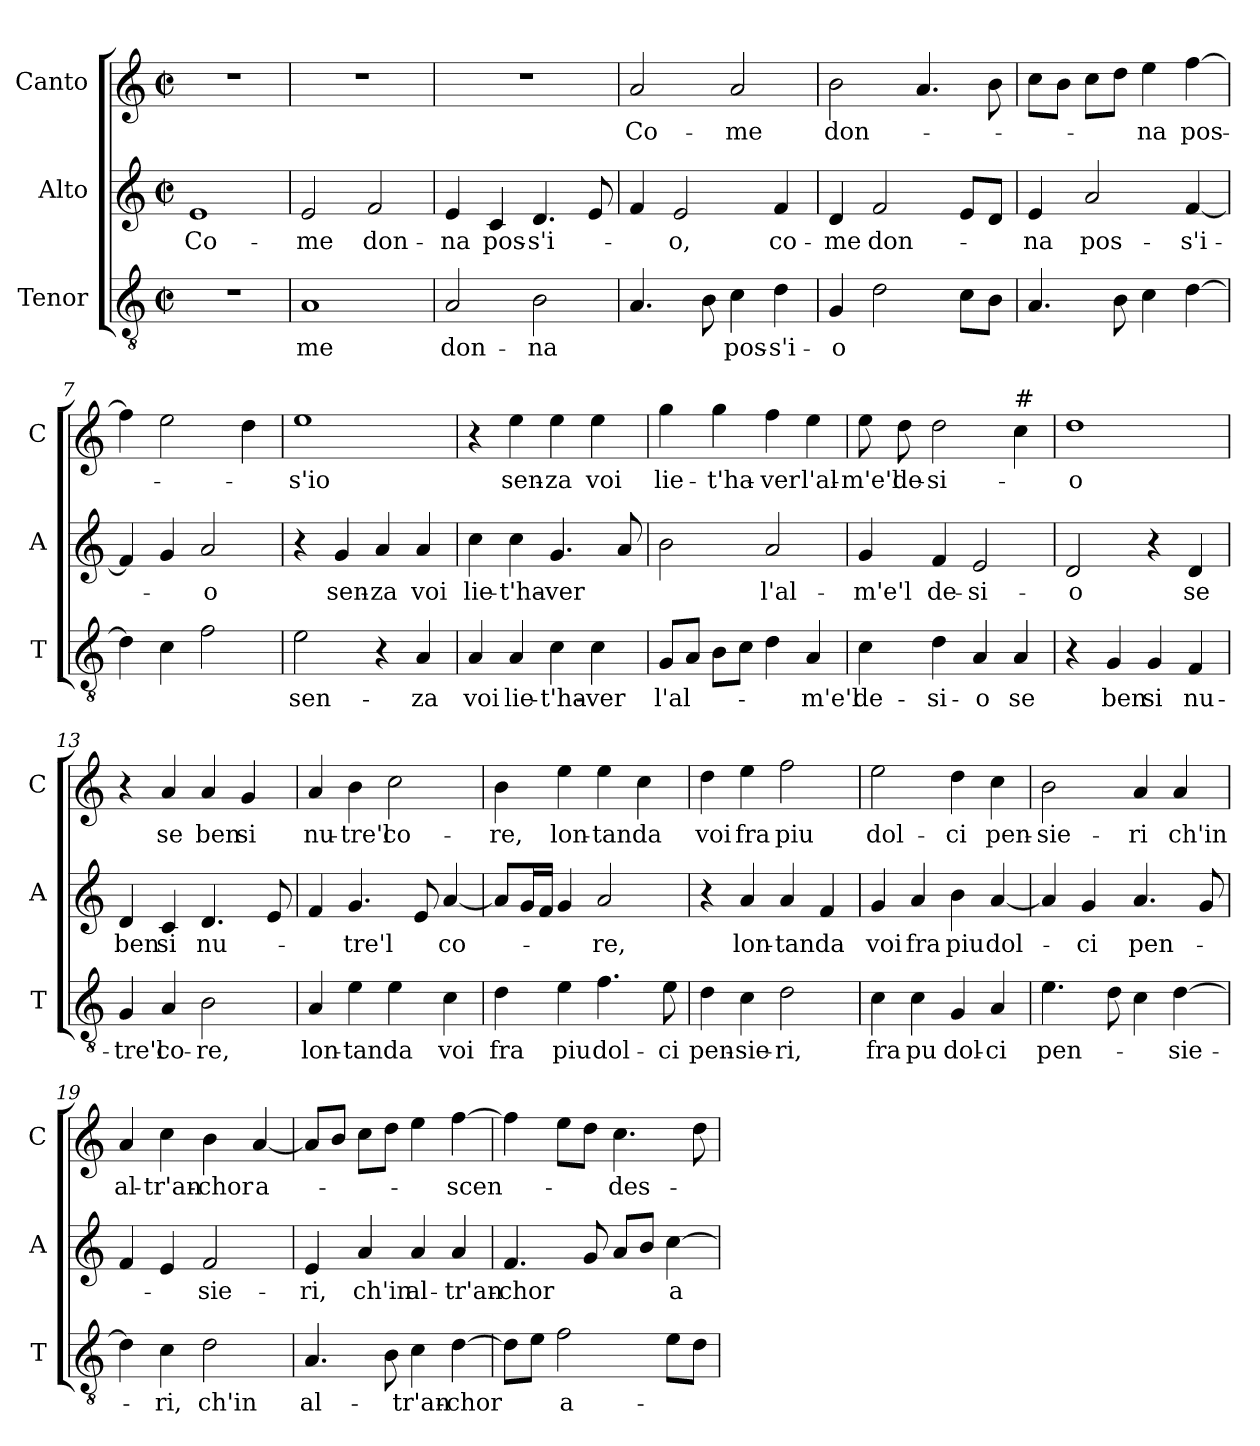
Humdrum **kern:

**kern	**text	**kern	**text	**kern	**text
*part3	*part3	*part2	*part2	*part1	*part1
*staff3	*staff3	*staff2	*staff2	*staff1	*staff1
*I"Tenor	*	*I"Alto	*	*I"Canto	*
*I'T	*	*I'A	*	*I'C	*
*clefGv2	*	*clefG2	*	*clefG2	*
*k[]	*	*k[]	*	*k[]	*
*C:	*	*C:	*	*C:	*
*M2/2	*	*M2/2	*	*M2/2	*
*met(c|)	*	*met(c|)	*	*met(c|)	*
=1	=1	=1	=1	=1	=1
!	!	!	!LO:LY:b	!	!
1r	.	1e	Co-	1r	.
=2	=2	=2	=2	=2	=2
!	!LO:LY:b	!	!LO:LY:b	!	!
1A	me	2e/	-me	1r	.
!	!	!	!LO:LY:b	!	!
.	.	2f/	don-	.	.
=3	=3	=3	=3	=3	=3
!	!LO:LY:b	!	!LO:LY:b	!	!
2A/	don-	4e/	-na	1r	.
!	!	!	!LO:LY:b	!	!
.	.	4c/	pos-	.	.
!	!LO:LY:b	!	!LO:LY:b	!	!
2B\	-na	4.d/	-s'i-	.	.
.	.	8e/	.	.	.
=4	=4	=4	=4	=4	=4
!	!	!	!	!	!LO:LY:b
4.A/	.	4f/	.	2a/	Co-
!	!	!	!LO:LY:b	!	!
.	.	2e/	-o,	.	.
8B\	.	.	.	.	.
!	!LO:LY:b	!	!	!	!LO:LY:b
4c\	pos-	.	.	2a/	-me
!	!LO:LY:b	!	!LO:LY:b	!	!
4d\	-s'i-	4f/	co-	.	.
=5	=5	=5	=5	=5	=5
!	!LO:LY:b	!	!LO:LY:b	!	!LO:LY:b
4G/	-o	4d/	-me	2b\	don-
!	!	!	!LO:LY:b	!	!
2d\	.	2f/	don-	.	.
.	.	.	.	4.a/	.
8c\L	.	8e/L	.	.	.
8B\J	.	8d/J	.	8b\	.
=6	=6	=6	=6	=6	=6
!	!	!	!LO:LY:b	!	!
4.A/	.	4e/	-na	8cc\L	.
.	.	.	.	8b\J	.
!	!	!	!LO:LY:b	!	!
.	.	2a/	pos-	8cc\L	.
8B\	.	.	.	8dd\J	.
!	!	!	!	!	!LO:LY:b
4c\	.	.	.	4ee\	-na
!	!	!	!LO:LY:b	!	!LO:LY:b
[4d\	.	[4f/	-s'i-	[4ff\	pos-
!!LO:LB:g=z
=7	=7	=7	=7	=7	=7
4d\]	.	4f/]	.	4ff\]	.
4c\	.	4g/	.	2ee\	.
!	!	!	!LO:LY:b	!	!
2f\	.	2a/	-o	.	.
.	.	.	.	4dd\	.
=8	=8	=8	=8	=8	=8
!	!LO:LY:b	!	!	!	!LO:LY:b
2e\	sen-	4r	.	1ee	-s'io
!	!	!	!LO:LY:b	!	!
.	.	4g/	sen-	.	.
!	!	!	!LO:LY:b	!	!
4r	.	4a/	-za	.	.
!	!LO:LY:b	!	!LO:LY:b	!	!
4A/	-za	4a/	voi	.	.
=9	=9	=9	=9	=9	=9
!	!LO:LY:b	!	!LO:LY:b	!	!
4A/	voi	4cc\	lie-	4r	.
!	!LO:LY:b	!	!LO:LY:b	!	!LO:LY:b
4A/	lie-	4cc\	-t'ha-	4ee\	sen-
!	!LO:LY:b	!	!LO:LY:b	!	!LO:LY:b
4c\	-t'ha-	4.g/	-ver	4ee\	-za
!	!LO:LY:b	!	!	!	!LO:LY:b
4c\	-ver	.	.	4ee\	voi
.	.	8a/	.	.	.
=10	=10	=10	=10	=10	=10
!	!LO:LY:b	!	!	!	!LO:LY:b
8G/L	l'al-	2b\	.	4gg\	lie-
8A/J	.	.	.	.	.
!	!	!	!	!	!LO:LY:b
8B\L	.	.	.	4gg\	-t'ha-
8c\J	.	.	.	.	.
!	!	!	!LO:LY:b	!	!LO:LY:b
4d\	.	2a/	l'al-	4ff\	-ver
!	!LO:LY:b	!	!	!	!LO:LY:b
4A/	-m'e'l	.	.	4ee\	l'al-
=11	=11	=11	=11	=11	=11
!	!LO:LY:b	!	!LO:LY:b	!	!LO:LY:b
4c\	de-	4g/	-m'e'l	8ee\	-m'e'l
!	!	!	!	!	!LO:LY:b
.	.	.	.	8dd\	de-
!	!LO:LY:b	!	!LO:LY:b	!	!LO:LY:b
4d\	-si-	4f/	de-	2dd\	-si-
!	!LO:LY:b	!	!LO:LY:b	!	!
4A/	-o	2e/	-si-	.	.
!	!	!	!	!LO:TX:a:t=#	!
!	!LO:LY:b	!	!	!	!
4A/	se	.	.	4cc\	.
=12	=12	=12	=12	=12	=12
!	!	!	!LO:LY:b	!	!LO:LY:b
4r	.	2d/	-o	1dd	-o
!	!LO:LY:b	!	!	!	!
4G/	ben	.	.	.	.
!	!LO:LY:b	!	!	!	!
4G/	si	4r	.	.	.
!	!LO:LY:b	!	!LO:LY:b	!	!
4F/	nu-	4d/	se	.	.
!!LO:LB:g=z
=13	=13	=13	=13	=13	=13
!	!LO:LY:b	!	!LO:LY:b	!	!
4G/	-tre'l	4d/	ben	4r	.
!	!LO:LY:b	!	!LO:LY:b	!	!LO:LY:b
4A/	co-	4c/	si	4a/	se
!	!LO:LY:b	!	!LO:LY:b	!	!LO:LY:b
2B\	-re,	4.d/	nu-	4a/	ben
!	!	!	!	!	!LO:LY:b
.	.	.	.	4g/	si
.	.	8e/	.	.	.
=14	=14	=14	=14	=14	=14
!	!LO:LY:b	!	!	!	!LO:LY:b
4A/	lon-	4f/	.	4a/	nu-
!	!LO:LY:b	!	!LO:LY:b	!	!LO:LY:b
4e\	-tan	4.g/	-tre'l	4b\	-tre'l
!	!LO:LY:b	!	!	!	!LO:LY:b
4e\	da	.	.	2cc\	co-
.	.	8e/	.	.	.
!	!LO:LY:b	!	!LO:LY:b	!	!
4c\	voi	[4a/	co-	.	.
=15	=15	=15	=15	=15	=15
!	!LO:LY:b	!	!	!	!LO:LY:b
4d\	fra	8a/L]	.	4b\	-re,
.	.	16g/L	.	.	.
.	.	16f/JJ	.	.	.
!	!LO:LY:b	!	!	!	!LO:LY:b
4e\	piu	4g/	.	4ee\	lon-
!	!LO:LY:b	!	!LO:LY:b	!	!LO:LY:b
4.f\	dol-	2a/	-re,	4ee\	-tan
!	!	!	!	!	!LO:LY:b
.	.	.	.	4cc\	da
!	!LO:LY:b	!	!	!	!
8e\	-ci	.	.	.	.
=16	=16	=16	=16	=16	=16
!	!LO:LY:b	!	!	!	!LO:LY:b
4d\	pen-	4r	.	4dd\	voi
!	!LO:LY:b	!	!LO:LY:b	!	!LO:LY:b
4c\	-sie-	4a/	lon-	4ee\	fra
!	!LO:LY:b	!	!LO:LY:b	!	!LO:LY:b
2d\	-ri,	4a/	-tan	2ff\	piu
!	!	!	!LO:LY:b	!	!
.	.	4f/	da	.	.
=17	=17	=17	=17	=17	=17
!	!LO:LY:b	!	!LO:LY:b	!	!LO:LY:b
4c\	fra	4g/	voi	2ee\	dol-
!	!LO:LY:b	!	!LO:LY:b	!	!
4c\	pu	4a/	fra	.	.
!	!LO:LY:b	!	!LO:LY:b	!	!LO:LY:b
4G/	dol-	4b\	piu	4dd\	-ci
!	!LO:LY:b	!	!LO:LY:b	!	!LO:LY:b
4A/	-ci	[4a/	dol-	4cc\	pen-
=18	=18	=18	=18	=18	=18
!	!LO:LY:b	!	!	!	!LO:LY:b
4.e\	pen-	4a/]	.	2b\	-sie-
!	!	!	!LO:LY:b	!	!
.	.	4g/	-ci	.	.
8d\	.	.	.	.	.
!	!	!	!LO:LY:b	!	!LO:LY:b
4c\	.	4.a/	pen-	4a/	-ri
!	!LO:LY:b	!	!	!	!LO:LY:b
[4d\	-sie-	.	.	4a/	ch'in
.	.	8g/	.	.	.
!!LO:PB:g=z
=19	=19	=19	=19	=19	=19
!	!	!	!	!	!LO:LY:b
4d\]	.	4f/	.	4a/	al-
!	!LO:LY:b	!	!	!	!LO:LY:b
4c\	-ri,	4e/	.	4cc\	-tr'an-
!	!LO:LY:b	!	!LO:LY:b	!	!LO:LY:b
2d\	ch'in	2f/	-sie-	4b\	-chor
!	!	!	!	!	!LO:LY:b
.	.	.	.	[4a/	a-
=20	=20	=20	=20	=20	=20
!	!LO:LY:b	!	!LO:LY:b	!	!
4.A/	al-	4e/	-ri,	8a/L]	.
.	.	.	.	8b/J	.
!	!	!	!LO:LY:b	!	!
.	.	4a/	ch'in	8cc\L	.
8B\	.	.	.	8dd\J	.
!	!LO:LY:b	!	!LO:LY:b	!	!
4c\	-tr'an-	4a/	al-	4ee\	.
!	!LO:LY:b	!	!LO:LY:b	!	!LO:LY:b
[4d\	-chor	4a/	-tr'an-	[4ff\	-scen-
=21	=21	=21	=21	=21	=21
!	!	!	!LO:LY:b	!	!
8d\L]	.	4.f/	-chor	4ff\]	.
8e\J	.	.	.	.	.
!	!LO:LY:b	!	!	!	!
2f\	a-	.	.	8ee\L	.
.	.	8g/	.	8dd\J	.
!	!	!	!	!	!LO:LY:b
.	.	8a/L	.	4.cc\	-des-
.	.	8b/J	.	.	.
!	!	!	!LO:LY:b	!	!
8e\L	.	[4cc\	a-	.	.
8d\J	.	.	.	8dd\	.
=	=	=	=	=	=
*-	*-	*-	*-	*-	*-
